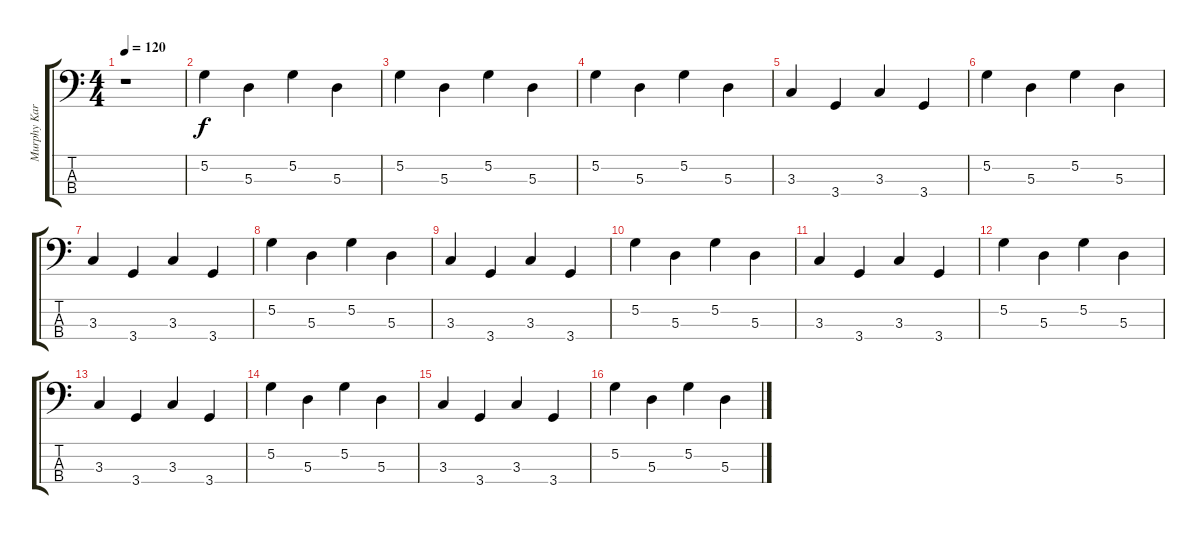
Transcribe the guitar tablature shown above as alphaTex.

\track ("Murphy Karges - Bass" "Murphy Kar") {instrument acousticbass}
\staff {score tabs}
\tuning (G2 D2 A1 E1) {hide}
\ts (4 4)
\tempo 120
\clef f4
\ks c
r.1{dy f volume 0 balance 8 instrument acousticbass} |
5.2.4{volume 16 balance 8 instrument acousticbass} 5.3.4 5.2.4 5.3.4 |
5.2.4 5.3.4 5.2.4 5.3.4 |
5.2.4 5.3.4 5.2.4 5.3.4 |
3.3.4 3.4.4 3.3.4 3.4.4 |
5.2.4 5.3.4 5.2.4 5.3.4 |
3.3.4 3.4.4 3.3.4 3.4.4 |
5.2.4 5.3.4 5.2.4 5.3.4 |
3.3.4 3.4.4 3.3.4 3.4.4 |
5.2.4 5.3.4 5.2.4 5.3.4 |
3.3.4 3.4.4 3.3.4 3.4.4 |
5.2.4 5.3.4 5.2.4 5.3.4 |
3.3.4 3.4.4 3.3.4 3.4.4 |
5.2.4 5.3.4 5.2.4 5.3.4 |
3.3.4 3.4.4 3.3.4 3.4.4 |
5.2.4 5.3.4 5.2.4 5.3.4
